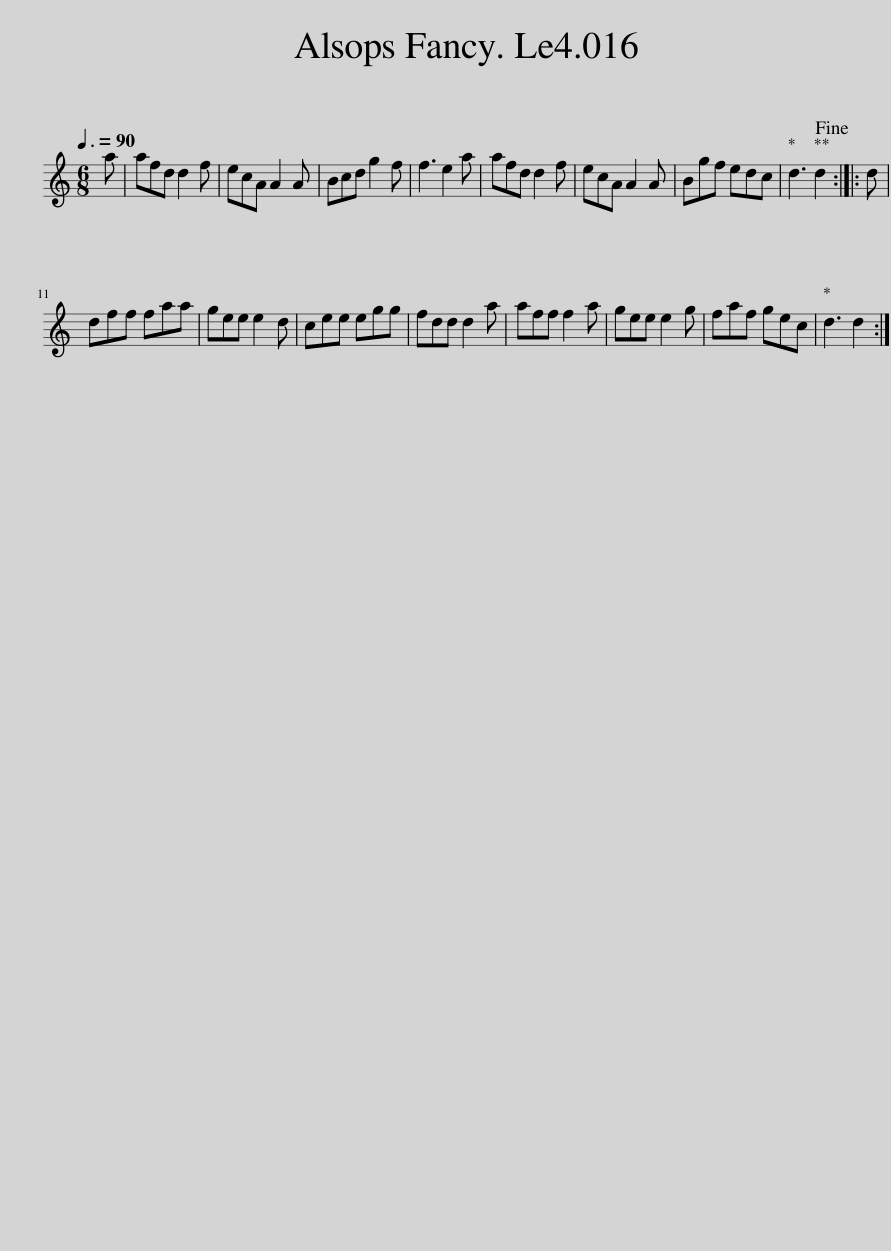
X:1
L:1/8
Q:3/8=90
M:6/8
I:linebreak $
K:C
V:1 treble
V:1
 a | afd d2 f | ecA A2 A | Bcd g2 f | f3 e2 a | %5
 afd d2 f | ecA A2 A | Bgf edc | d3 d2!fine! :: d |$ %10
 dff faa | gee e2 d | cee egg | fdd d2 a | aff f2 a | %15
 gee e2 g | faf gec | d3 d2 :| %18
